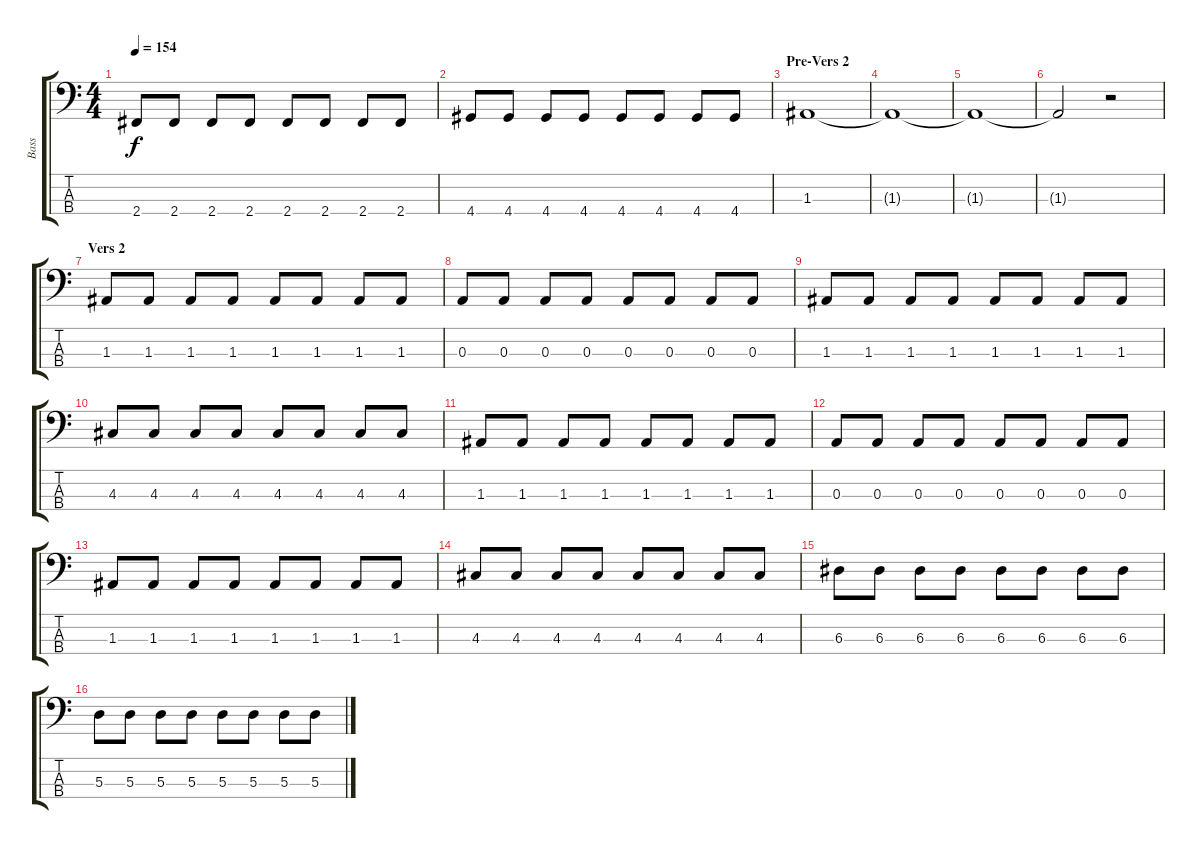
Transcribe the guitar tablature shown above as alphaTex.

\track ("Bass" "Bass") {instrument electricbassfinger}
\staff {score tabs}
\tuning (G2 D2 A1 E1) {hide}
\ts (4 4)
\tempo 154
\clef f4
\ks c
2.4.8{dy f} 2.4.8 2.4.8 2.4.8 2.4.8 2.4.8 2.4.8 2.4.8 |
4.4.8 4.4.8 4.4.8 4.4.8 4.4.8 4.4.8 4.4.8 4.4.8 |
\section ("" "Pre-Vers 2")
1.3.1 |
1.3{t}.1 |
1.3{t}.1 |
1.3{t}.2 r.2 |
\section ("" "Vers 2")
1.3.8 1.3.8 1.3.8 1.3.8 1.3.8 1.3.8 1.3.8 1.3.8 |
0.3.8 0.3.8 0.3.8 0.3.8 0.3.8 0.3.8 0.3.8 0.3.8 |
1.3.8 1.3.8 1.3.8 1.3.8 1.3.8 1.3.8 1.3.8 1.3.8 |
4.3.8 4.3.8 4.3.8 4.3.8 4.3.8 4.3.8 4.3.8 4.3.8 |
1.3.8 1.3.8 1.3.8 1.3.8 1.3.8 1.3.8 1.3.8 1.3.8 |
0.3.8 0.3.8 0.3.8 0.3.8 0.3.8 0.3.8 0.3.8 0.3.8 |
1.3.8 1.3.8 1.3.8 1.3.8 1.3.8 1.3.8 1.3.8 1.3.8 |
4.3.8 4.3.8 4.3.8 4.3.8 4.3.8 4.3.8 4.3.8 4.3.8 |
6.3.8 6.3.8 6.3.8 6.3.8 6.3.8 6.3.8 6.3.8 6.3.8 |
5.3.8 5.3.8 5.3.8 5.3.8 5.3.8 5.3.8 5.3.8 5.3.8
